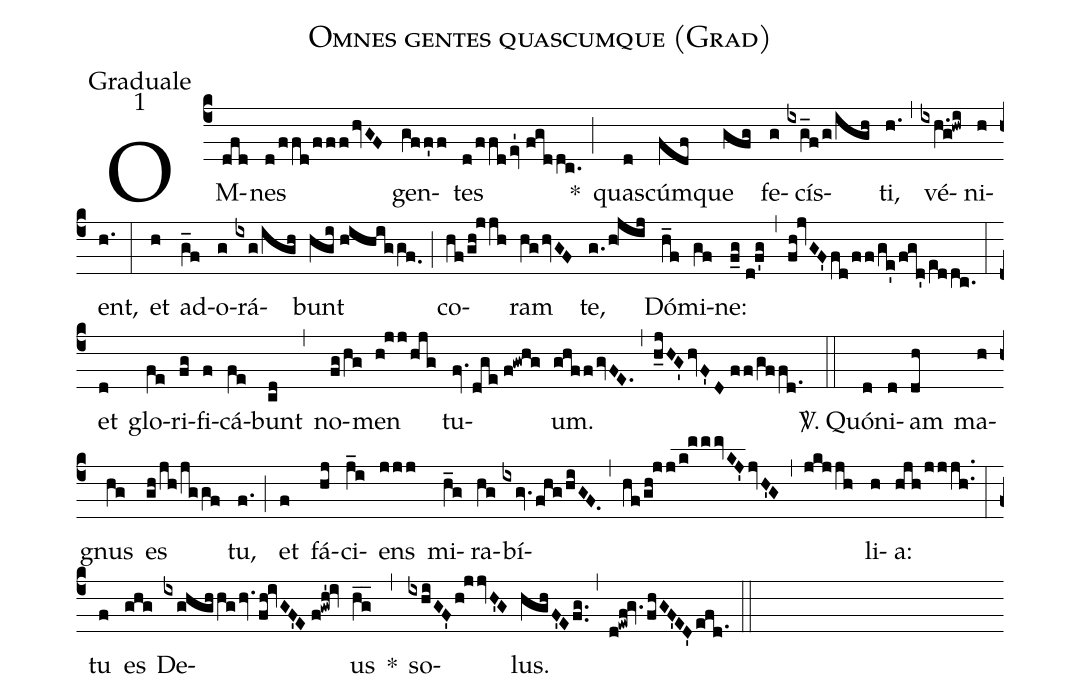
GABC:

name: Omnes gentes quascumque (Grad);
office-part: Graduale;
mode: 1;
%%
(c4) OM(dfd)nes(d/ffd/fffhvGF) gen(gff'f)tes(d/ffdev'1//fgddc.) *(;)
quas(d)cúm(fdf)que(gfg) fe(g)cís(ixg_f/g/igh)ti,(h.) (,) vé(ixh.g!hwi)ni(h)ent,(h.) (:)
et(h) ad(g_f)o(g)rá(ixg/igh)bunt(hgi//hihiggf.0) (;) co(hf/gh!jjh)ram(hghvGF) te,(g./h!jij) Dó(h_f)mi(gf)ne:(f_g//d!f'g) (,) (fh!jvGF'fd/ff/ge'/fgd'/e[ll:1]ddc.) (:)
et(d) glo(fe)ri(fg)fi(f)cá(fe)bunt(cd) (,) no(fg/hg)men(h!jj/hjg) tu(fv.dge//f!gwhg)um.(ghffgvFE.) (,) (h_jHG'hvF'D//ff/!gffd.) (::)
<sp>V/</sp>. Quón(d)i(d)am(dh) ma(h)gnus(hg) es(gh/jh/jggf) tu,(f.) (;) et(f) fá(hj)ci(j_i)ens(jjj) mi(h_g)ra(hg)bí(ixgv.fhg/hiGF.)(,)(hf/gh!jj/k!mmmvKJ'jvH'G)(,)(jkjjh)li(h)a:(hjh/jjjh..) (:)
tu(f) es(ghg) De(ixghgh/!hg/!hv./!fh!ivGF'E//f!gwh'!iv)us(hg__) *(,) so(ixhiGF'h!jjvH'G)lus.(hghF'Efg..) (,) (d!ewf!gv.fhGF'ED'efd.1) (::)
